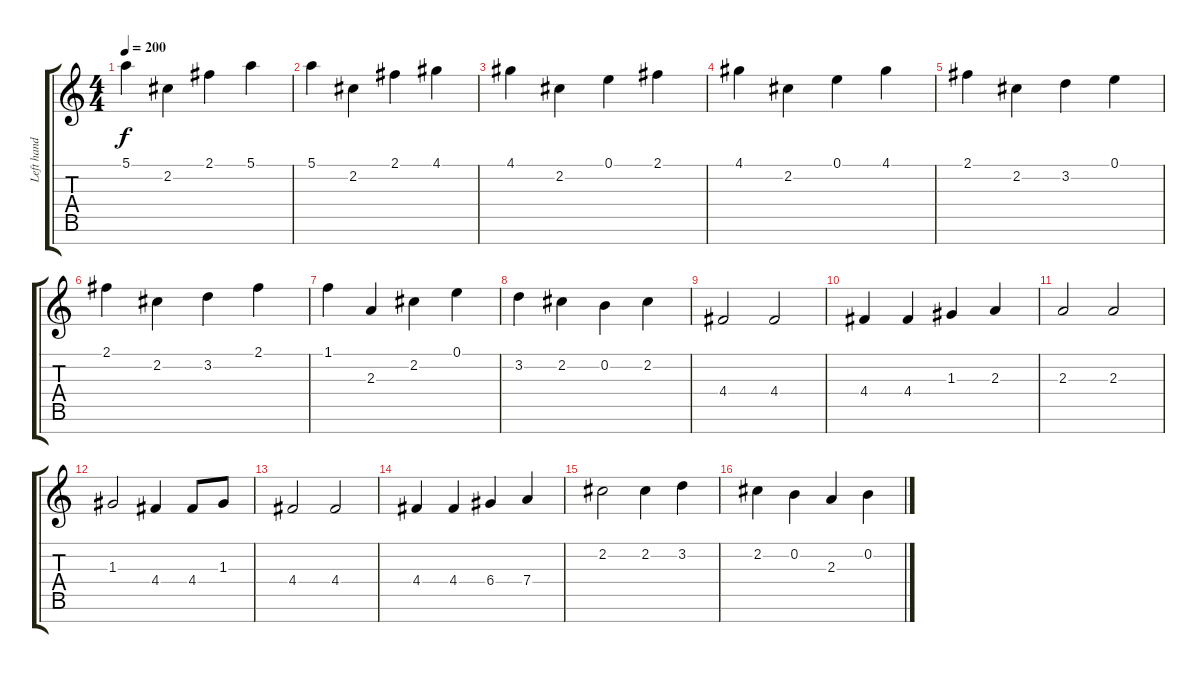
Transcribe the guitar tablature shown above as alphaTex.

\track ("Left hand" "Left hand") {instrument acousticgrandpiano}
\staff {score tabs}
\tuning (E5 B4 G4 D4 A3 E3 B2) {hide}
\ts (4 4)
\tempo 200
\clef g2
\ks c
5.1.4{dy f} 2.2.4 2.1.4 5.1.4 |
5.1.4 2.2.4 2.1.4 4.1.4 |
4.1.4 2.2.4 0.1.4 2.1.4 |
4.1.4 2.2.4 0.1.4 4.1.4 |
2.1.4 2.2.4 3.2.4 0.1.4 |
2.1.4 2.2.4 3.2.4 2.1.4 |
1.1.4 2.3.4 2.2.4 0.1.4 |
3.2.4 2.2.4 0.2.4 2.2.4 |
4.4.2 4.4.2 |
4.4.4 4.4.4 1.3.4 2.3.4 |
2.3.2 2.3.2 |
1.3.2 4.4.4 4.4.8 1.3.8 |
4.4.2 4.4.2 |
4.4.4 4.4.4 6.4.4 7.4.4 |
2.2.2 2.2.4 3.2.4 |
2.2.4 0.2.4 2.3.4 0.2.4
